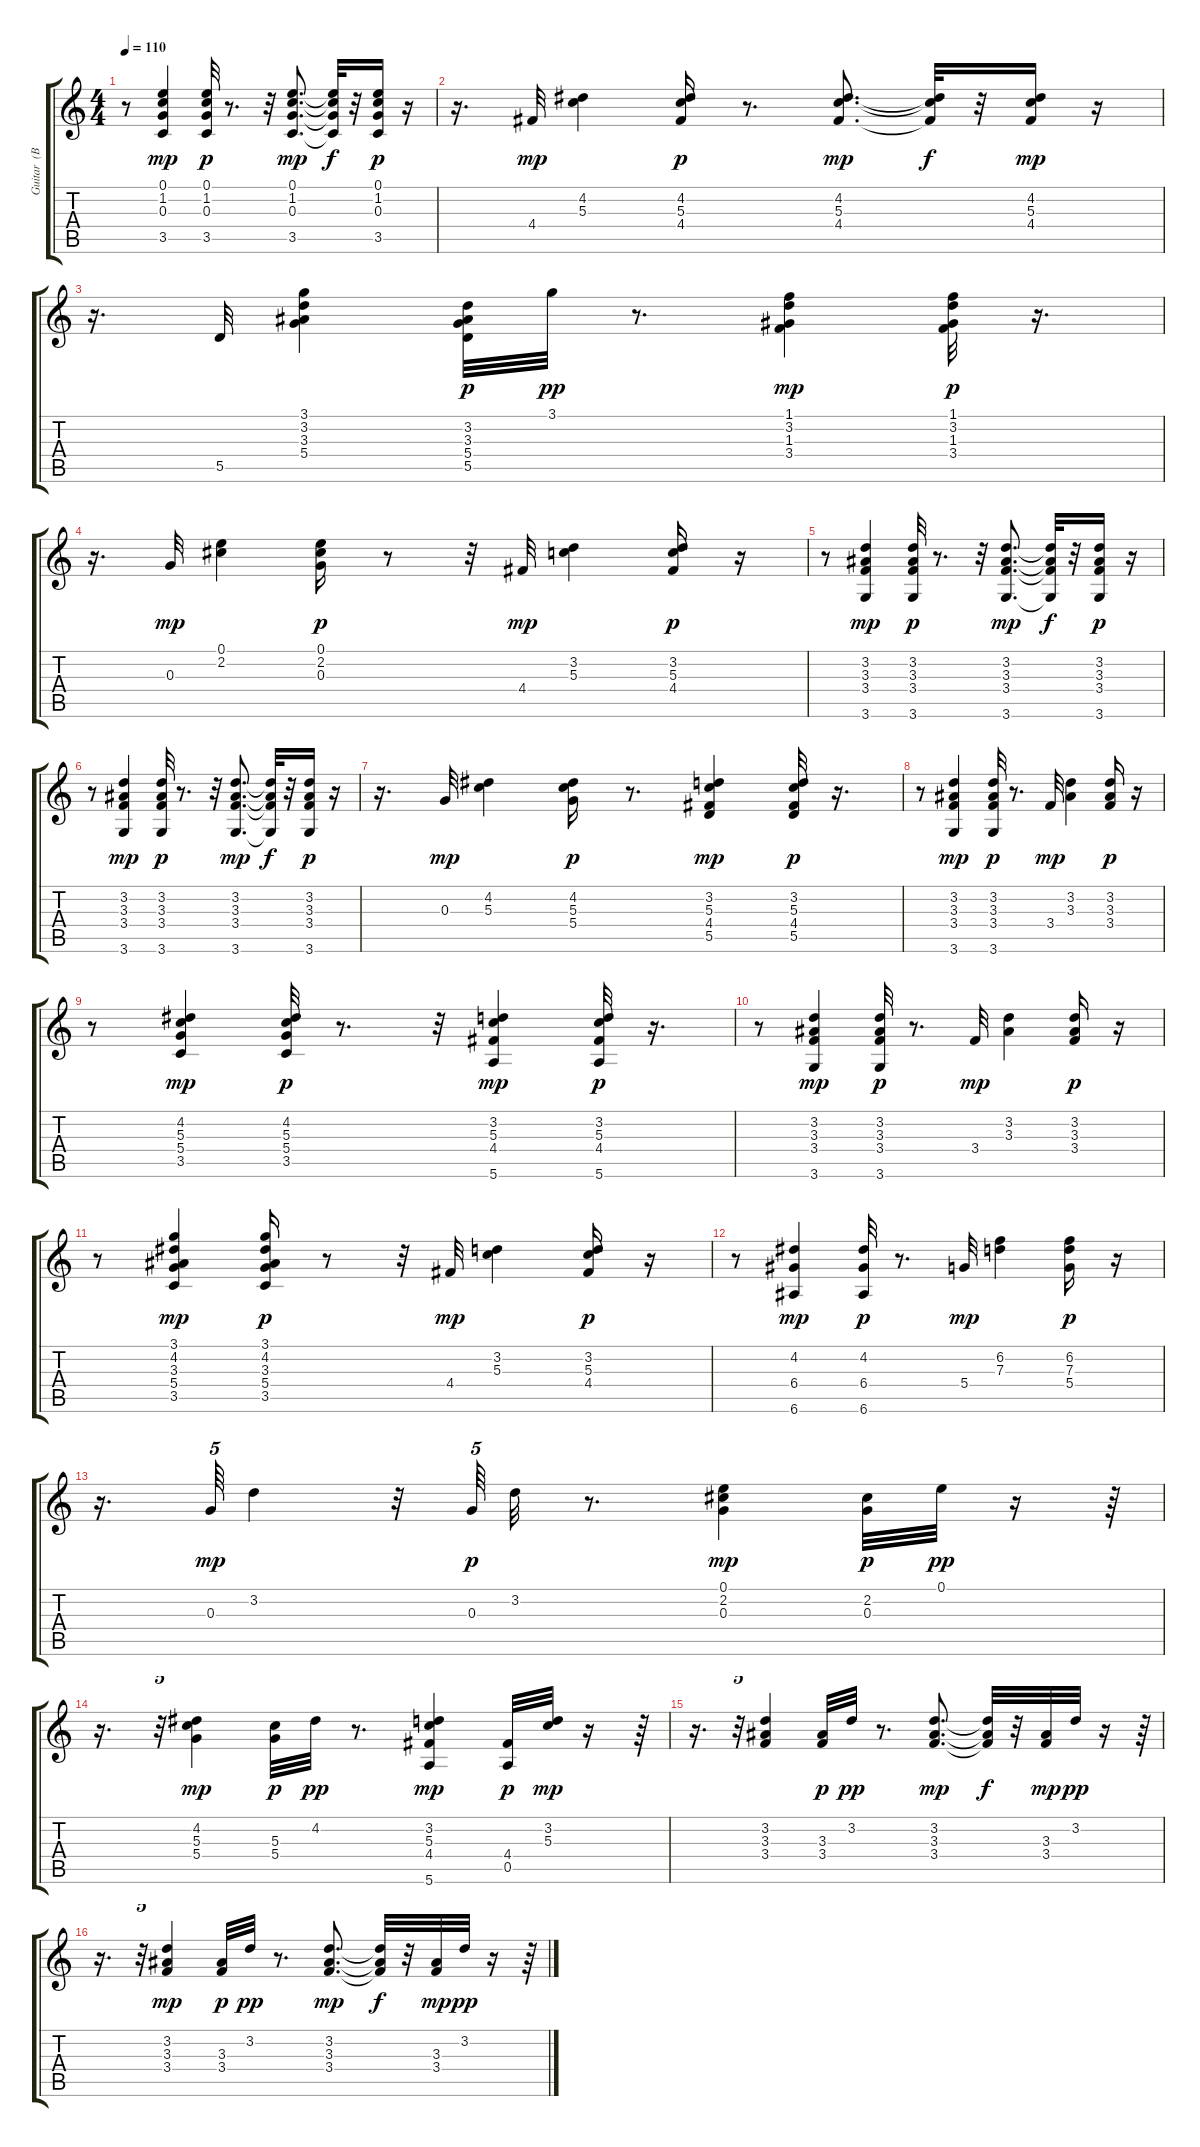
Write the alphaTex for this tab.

\track ("Guitar  (BB)" "Guitar  (B") {instrument acousticguitarnylon}
\staff {score tabs}
\tuning (E4 B3 G3 D3 A2 E2) {hide}
\ts (4 4)
\tempo 110
\clef g2
\ks c
r.8{dy p} (0.1 1.2 0.3 3.5).4{dy mp} (0.1 1.2 0.3 3.5).32{dy p} r.8{d} r.32 (0.1 1.2 0.3 3.5).8{d dy mp} (0.1{t} 1.2{t} 0.3{t} 3.5{t}).32{dy f} r.32 (0.1 1.2 0.3 3.5).16{dy p} r.16 |
r.16{d} 4.4.32{dy mp} (4.2 5.3).4 (4.2 5.3 4.4).16{dy p} r.8{d} (4.2 5.3 4.4).8{d dy mp} (4.2{t} 5.3{t} 4.4{t}).32{dy f} r.32 (4.2 5.3 4.4).16{dy mp} r.16 |
r.16{d} 5.5.32 (3.1 3.2 3.3 5.4).4 (3.2 3.3 5.4 5.5).32{dy p} 3.1.32{dy pp} r.8{d} (1.1 3.2 1.3 3.4).4{dy mp} (1.1 3.2 1.3 3.4).32{dy p} r.16{d} |
r.16{d} 0.3.32{dy mp} (0.1 2.2).4 (0.1 2.2 0.3).16{dy p} r.8 r.32 4.4.32{dy mp} (3.2 5.3).4 (3.2 5.3 4.4).16{dy p} r.16 |
r.8 (3.2 3.3 3.4 3.6).4{dy mp} (3.2 3.3 3.4 3.6).32{dy p} r.8{d} r.32 (3.2 3.3 3.4 3.6).8{d dy mp} (3.2{t} 3.3{t} 3.4{t} 3.6{t}).32{dy f} r.32 (3.2 3.3 3.4 3.6).16{dy p} r.16 |
r.8 (3.2 3.3 3.4 3.6).4{dy mp} (3.2 3.3 3.4 3.6).32{dy p} r.8{d} r.32 (3.2 3.3 3.4 3.6).8{d dy mp} (3.2{t} 3.3{t} 3.4{t} 3.6{t}).32{dy f} r.32 (3.2 3.3 3.4 3.6).16{dy p} r.16 |
r.16{d} 0.3.32{dy mp} (4.2 5.3).4 (4.2 5.3 5.4).16{dy p} r.8{d} (3.2 5.3 4.4 5.5).4{dy mp} (3.2 5.3 4.4 5.5).32{dy p} r.16{d} |
r.8 (3.2 3.3 3.4 3.6).4{dy mp} (3.2 3.3 3.4 3.6).32{dy p} r.8{d} 3.4.32{dy mp} (3.2 3.3).4 (3.2 3.3 3.4).16{dy p} r.16 |
r.8 (4.2 5.3 5.4 3.5).4{dy mp} (4.2 5.3 5.4 3.5).32{dy p} r.8{d} r.32 (3.2 5.3 4.4 5.6).4{dy mp} (3.2 5.3 4.4 5.6).32{dy p} r.16{d} |
r.8 (3.2 3.3 3.4 3.6).4{dy mp} (3.2 3.3 3.4 3.6).32{dy p} r.8{d} 3.4.32{dy mp} (3.2 3.3).4 (3.2 3.3 3.4).16{dy p} r.16 |
r.8 (3.1 4.2 3.3 5.4 3.5).4{dy mp} (3.1 4.2 3.3 5.4 3.5).16{dy p} r.8 r.32 4.4.32{dy mp} (3.2 5.3).4 (3.2 5.3 4.4).16{dy p} r.16 |
r.8 (4.2 6.4 6.6).4{dy mp} (4.2 6.4 6.6).32{dy p} r.8{d} 5.4.32{dy mp} (6.2 7.3).4 (6.2 7.3 5.4).16{dy p} r.16 |
r.16{d} 0.3.64{tu (5 4) dy mp} 3.2.4 r.32 0.3.64{tu (5 4) dy p} 3.2.32 r.8{d} (0.1 2.2 0.3).4{dy mp} (2.2 0.3).32{dy p} 0.1.32{dy pp} r.16 r.64 |
r.16{d} r.32{tu (5 4)} (4.2 5.3 5.4).4{dy mp} (5.3 5.4).32{dy p} 4.2.32{dy pp} r.8{d} (3.2 5.3 4.4 5.6).4{dy mp} (4.4 0.5).32{dy p} (3.2 5.3).32{dy mp} r.16 r.64 |
r.16{d} r.32{tu (5 4)} (3.2 3.3 3.4).4 (3.3 3.4).32{dy p} 3.2.32{dy pp} r.8{d} (3.2 3.3 3.4).8{d dy mp} (3.2{t} 3.3{t} 3.4{t}).32{dy f} r.32 (3.3 3.4).32{dy mp} 3.2.32{dy pp} r.16 r.64 |
r.16{d} r.32{tu (5 4)} (3.2 3.3 3.4).4{dy mp} (3.3 3.4).32{dy p} 3.2.32{dy pp} r.8{d} (3.2 3.3 3.4).8{d dy mp} (3.2{t} 3.3{t} 3.4{t}).32{dy f} r.32 (3.3 3.4).32{dy mp} 3.2.32{dy pp} r.16 r.64
